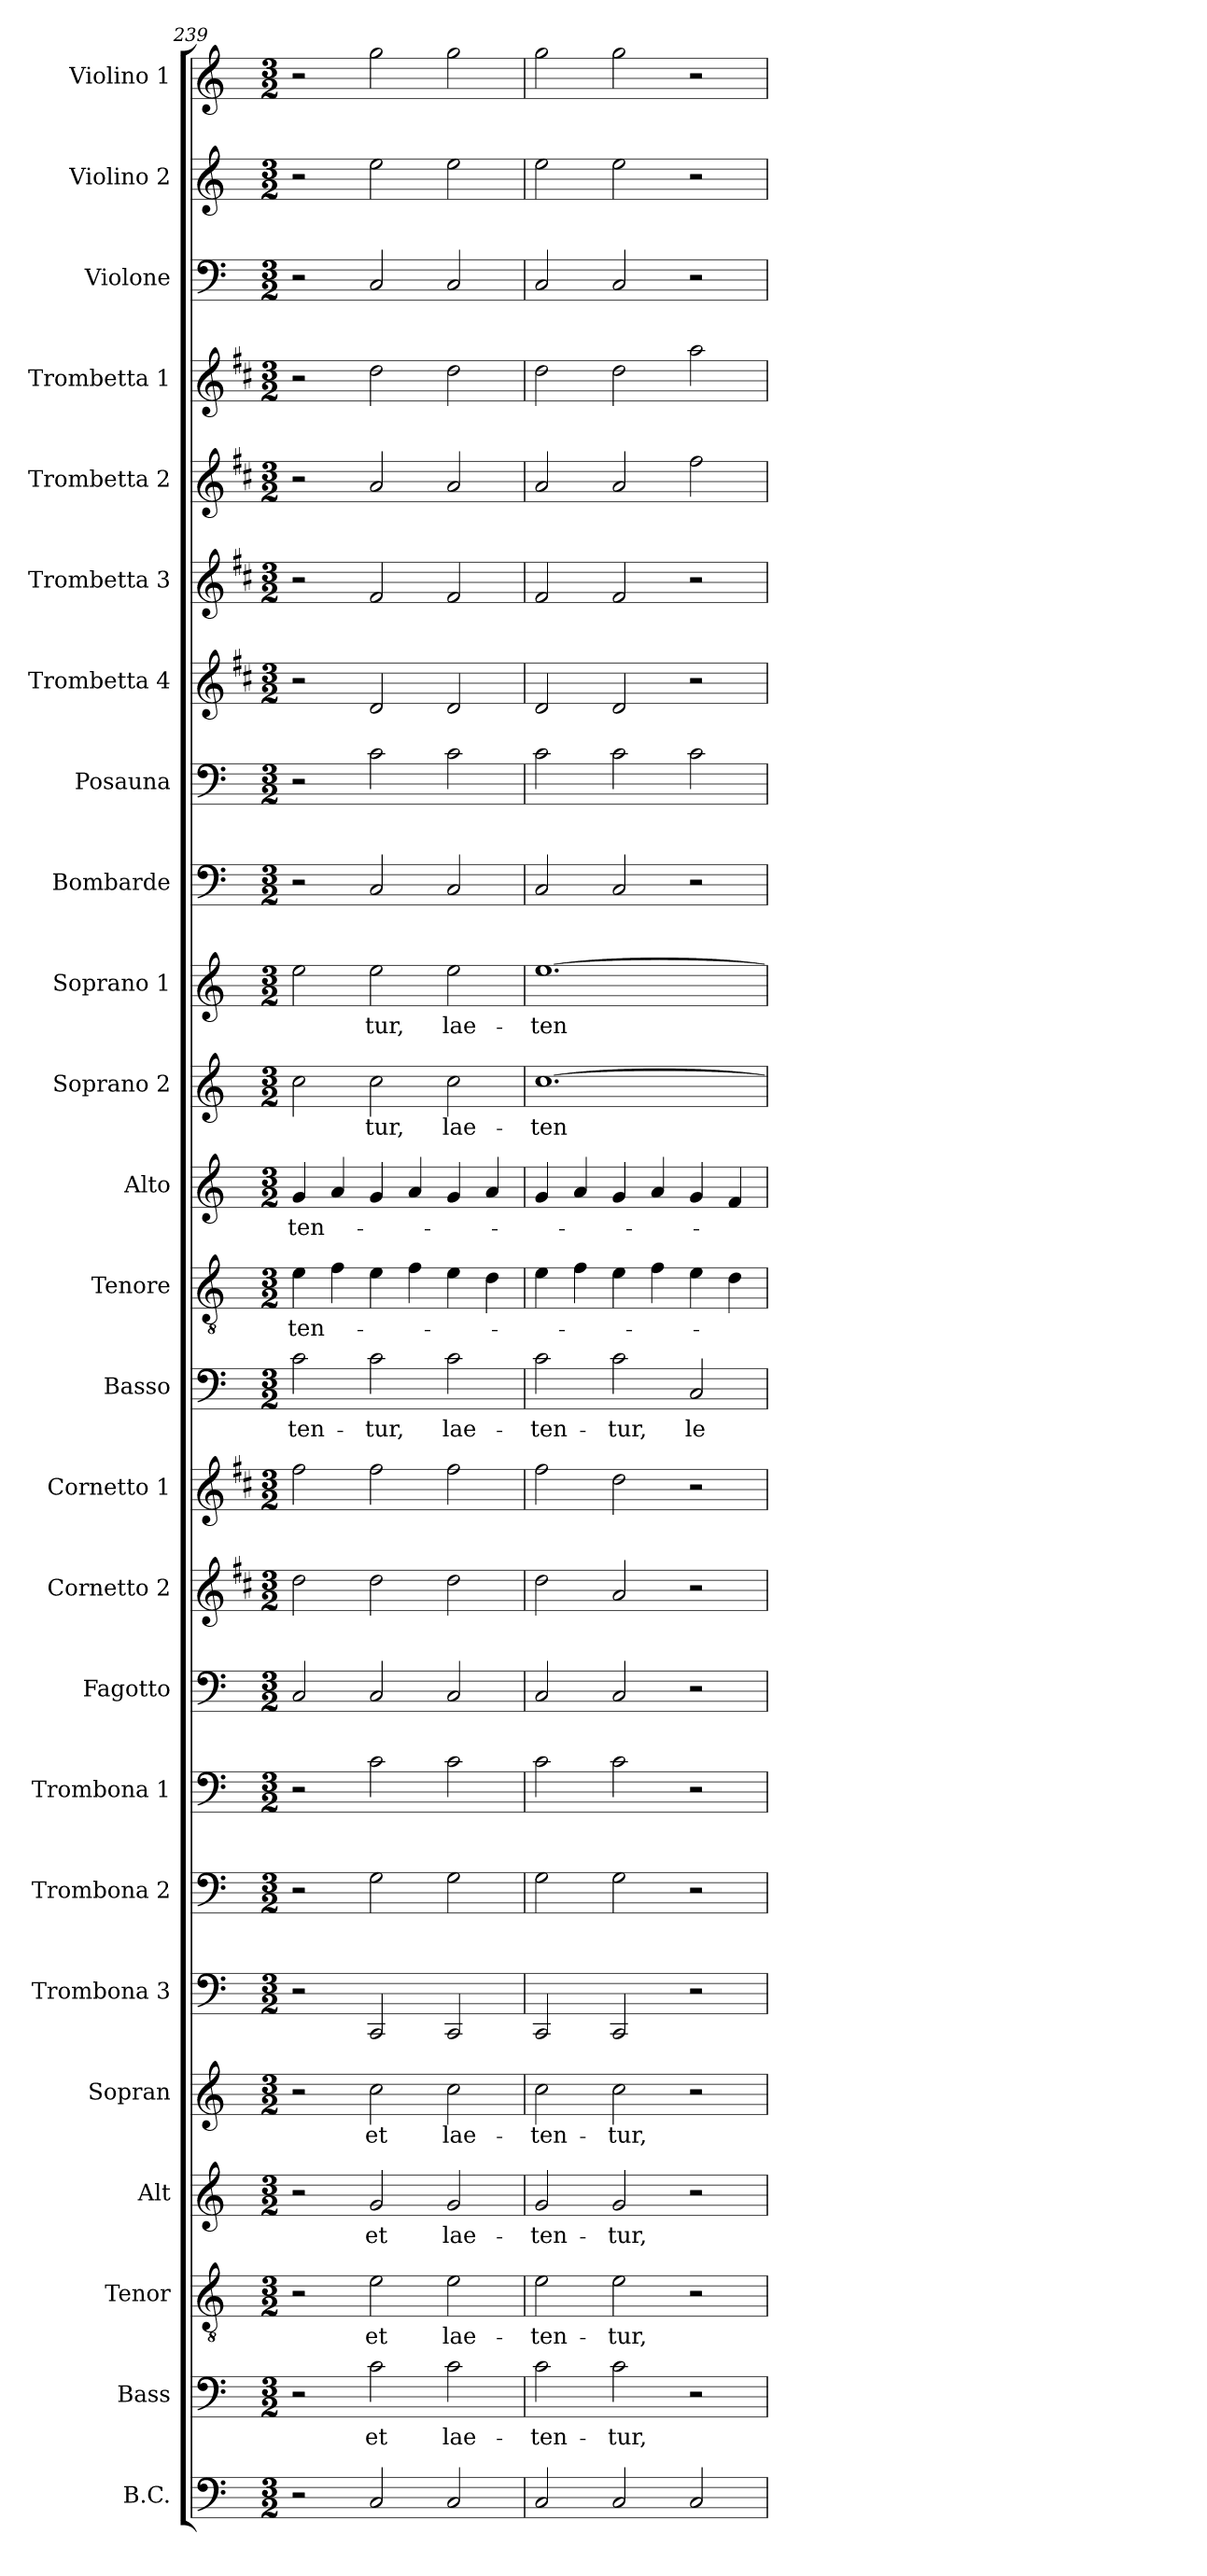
**kern	**kern	**text	**kern	**text	**kern	**text	**kern	**text	**kern	**kern	**kern	**kern	**kern	**kern	**kern	**text	**kern	**text	**kern	**text	**kern	**text	**kern	**text	**kern	**kern	**kern	**kern	**kern	**kern	**kern	**kern	**kern
*part25	*part24	*part24	*part23	*part23	*part22	*part22	*part21	*part21	*part20	*part19	*part18	*part17	*part16	*part15	*part14	*part14	*part13	*part13	*part12	*part12	*part11	*part11	*part10	*part10	*part9	*part8	*part7	*part6	*part5	*part4	*part3	*part2	*part1
*staff25	*staff24	*staff24	*staff23	*staff23	*staff22	*staff22	*staff21	*staff21	*staff20	*staff19	*staff18	*staff17	*staff16	*staff15	*staff14	*staff14	*staff13	*staff13	*staff12	*staff12	*staff11	*staff11	*staff10	*staff10	*staff9	*staff8	*staff7	*staff6	*staff5	*staff4	*staff3	*staff2	*staff1
*I"B.C.	*I"Bass	*	*I"Tenor	*	*I"Alt	*	*I"Sopran	*	*I"Trombona 3	*I"Trombona 2	*I"Trombona 1	*I"Fagotto	*I"Cornetto 2	*I"Cornetto 1	*I"Basso	*	*I"Tenore	*	*I"Alto	*	*I"Soprano 2	*	*I"Soprano 1	*	*I"Bombarde	*I"Posauna	*I"Trombetta 4	*I"Trombetta 3	*I"Trombetta 2	*I"Trombetta 1	*I"Violone	*I"Violino 2	*I"Violino 1
*I'B.C.	*I'B.	*	*I'T.	*	*I'A.	*	*I'S.	*	*I'Tbn. 2	*I'Tbn. 2	*I'Tbn. 1	*I'Fag.	*I'Cor. 2	*I'Cor. 1	*I'B.	*	*I'T.	*	*I'A.	*	*I'S.	*	*I'S.	*	*	*	*	*	*	*	*	*I'Vl. 2	*I'Vl. 1
*clefF4	*clefF4	*	*clefGv2	*	*clefG2	*	*clefG2	*	*clefF4	*clefF4	*clefF4	*clefF4	*clefG2	*clefG2	*clefF4	*	*clefGv2	*	*clefG2	*	*clefG2	*	*clefG2	*	*clefF4	*clefF4	*clefG2	*clefG2	*clefG2	*clefG2	*clefF4	*clefG2	*clefG2
*	*	*	*ITrd7c12	*	*	*	*	*	*	*	*	*	*ITrd1c2	*ITrd1c2	*	*	*ITrd7c12	*	*	*	*	*	*	*	*	*	*ITrd1c2	*ITrd1c2	*ITrd1c2	*ITrd1c2	*	*	*
*k[]	*k[]	*	*k[]	*	*k[]	*	*k[]	*	*k[]	*k[]	*k[]	*k[]	*k[]	*k[]	*k[]	*	*k[]	*	*k[]	*	*k[]	*	*k[]	*	*k[]	*k[]	*k[]	*k[]	*k[]	*k[]	*k[]	*k[]	*k[]
*C:	*C:	*	*C:	*	*C:	*	*C:	*	*C:	*C:	*C:	*C:	*C:	*C:	*C:	*	*C:	*	*C:	*	*C:	*	*C:	*	*C:	*C:	*C:	*C:	*C:	*C:	*C:	*C:	*C:
*M3/2	*M3/2	*	*M3/2	*	*M3/2	*	*M3/2	*	*M3/2	*M3/2	*M3/2	*M3/2	*M3/2	*M3/2	*M3/2	*	*M3/2	*	*M3/2	*	*M3/2	*	*M3/2	*	*M3/2	*M3/2	*M3/2	*M3/2	*M3/2	*M3/2	*M3/2	*M3/2	*M3/2
=239	=239	=239	=239	=239	=239	=239	=239	=239	=239	=239	=239	=239	=239	=239	=239	=239	=239	=239	=239	=239	=239	=239	=239	=239	=239	=239	=239	=239	=239	=239	=239	=239	=239
!	!	!	!	!	!	!	!	!	!	!	!	!	!	!	!	!LO:LY:b:color=#000000	!	!	!	!	!	!	!	!	!	!	!	!	!	!	!	!	!
!	!	!	!	!	!	!	!	!	!	!	!	!	!	!	!	!	!	!LO:LY:b:color=#000000	!	!	!	!	!	!	!	!	!	!	!	!	!	!	!
!	!	!	!	!	!	!	!	!	!	!	!	!	!	!	!	!	!	!	!	!LO:LY:b:color=#000000	!	!	!	!	!	!	!	!	!	!	!	!	!
2r	2r	.	2r	.	2r	.	2r	.	2r	2r	2r	2Ci/	2cci\	2eei\	2ci\	-ten-	4Ei\	-ten-	4gi/	-ten-	2cci\	.	2eei\	.	2r	2r	2r	2r	2r	2r	2r	2r	2r
.	.	.	.	.	.	.	.	.	.	.	.	.	.	.	.	.	4Fi\	.	4ai/	.	.	.	.	.	.	.	.	.	.	.	.	.	.
!	!	!LO:LY:b:color=#000000	!	!	!	!	!	!	!	!	!	!	!	!	!	!	!	!	!	!	!	!	!	!	!	!	!	!	!	!	!	!	!
!	!	!	!	!LO:LY:b:color=#000000	!	!	!	!	!	!	!	!	!	!	!	!	!	!	!	!	!	!	!	!	!	!	!	!	!	!	!	!	!
!	!	!	!	!	!	!LO:LY:b:color=#000000	!	!	!	!	!	!	!	!	!	!	!	!	!	!	!	!	!	!	!	!	!	!	!	!	!	!	!
!	!	!	!	!	!	!	!	!LO:LY:b:color=#000000	!	!	!	!	!	!	!	!	!	!	!	!	!	!	!	!	!	!	!	!	!	!	!	!	!
!	!	!	!	!	!	!	!	!	!	!	!	!	!	!	!	!LO:LY:b:color=#000000	!	!	!	!	!	!	!	!	!	!	!	!	!	!	!	!	!
!	!	!	!	!	!	!	!	!	!	!	!	!	!	!	!	!	!	!	!	!	!	!LO:LY:b:color=#000000	!	!	!	!	!	!	!	!	!	!	!
!	!	!	!	!	!	!	!	!	!	!	!	!	!	!	!	!	!	!	!	!	!	!	!	!LO:LY:b:color=#000000	!	!	!	!	!	!	!	!	!
2Ci/	2ci\	et	2Ei\	et	2gi/	et	2cci\	et	2CCi/	2Gi\	2ci\	2Ci/	2cci\	2eei\	2ci\	-tur,	4Ei\	.	4gi/	.	2cci\	-tur,	2eei\	-tur,	2Ci/	2ci\	2ci/	2ei/	2gi/	2cci\	2Ci/	2eei\	2ggi\
.	.	.	.	.	.	.	.	.	.	.	.	.	.	.	.	.	4Fi\	.	4ai/	.	.	.	.	.	.	.	.	.	.	.	.	.	.
!	!	!LO:LY:b:color=#000000	!	!	!	!	!	!	!	!	!	!	!	!	!	!	!	!	!	!	!	!	!	!	!	!	!	!	!	!	!	!	!
!	!	!	!	!LO:LY:b:color=#000000	!	!	!	!	!	!	!	!	!	!	!	!	!	!	!	!	!	!	!	!	!	!	!	!	!	!	!	!	!
!	!	!	!	!	!	!LO:LY:b:color=#000000	!	!	!	!	!	!	!	!	!	!	!	!	!	!	!	!	!	!	!	!	!	!	!	!	!	!	!
!	!	!	!	!	!	!	!	!LO:LY:b:color=#000000	!	!	!	!	!	!	!	!	!	!	!	!	!	!	!	!	!	!	!	!	!	!	!	!	!
!	!	!	!	!	!	!	!	!	!	!	!	!	!	!	!	!LO:LY:b:color=#000000	!	!	!	!	!	!	!	!	!	!	!	!	!	!	!	!	!
!	!	!	!	!	!	!	!	!	!	!	!	!	!	!	!	!	!	!	!	!	!	!LO:LY:b:color=#000000	!	!	!	!	!	!	!	!	!	!	!
!	!	!	!	!	!	!	!	!	!	!	!	!	!	!	!	!	!	!	!	!	!	!	!	!LO:LY:b:color=#000000	!	!	!	!	!	!	!	!	!
2Ci/	2ci\	lae-	2Ei\	lae-	2gi/	lae-	2cci\	lae-	2CCi/	2Gi\	2ci\	2Ci/	2cci\	2eei\	2ci\	lae-	4Ei\	.	4gi/	.	2cci\	lae-	2eei\	lae-	2Ci/	2ci\	2ci/	2ei/	2gi/	2cci\	2Ci/	2eei\	2ggi\
.	.	.	.	.	.	.	.	.	.	.	.	.	.	.	.	.	4Di\	.	4ai/	.	.	.	.	.	.	.	.	.	.	.	.	.	.
=240	=240	=240	=240	=240	=240	=240	=240	=240	=240	=240	=240	=240	=240	=240	=240	=240	=240	=240	=240	=240	=240	=240	=240	=240	=240	=240	=240	=240	=240	=240	=240	=240	=240
!	!	!LO:LY:b:color=#000000	!	!	!	!	!	!	!	!	!	!	!	!	!	!	!	!	!	!	!	!	!	!	!	!	!	!	!	!	!	!	!
!	!	!	!	!LO:LY:b:color=#000000	!	!	!	!	!	!	!	!	!	!	!	!	!	!	!	!	!	!	!	!	!	!	!	!	!	!	!	!	!
!	!	!	!	!	!	!LO:LY:b:color=#000000	!	!	!	!	!	!	!	!	!	!	!	!	!	!	!	!	!	!	!	!	!	!	!	!	!	!	!
!	!	!	!	!	!	!	!	!LO:LY:b:color=#000000	!	!	!	!	!	!	!	!	!	!	!	!	!	!	!	!	!	!	!	!	!	!	!	!	!
!	!	!	!	!	!	!	!	!	!	!	!	!	!	!	!	!LO:LY:b:color=#000000	!	!	!	!	!	!	!	!	!	!	!	!	!	!	!	!	!
!	!	!	!	!	!	!	!	!	!	!	!	!	!	!	!	!	!	!	!	!	!	!LO:LY:b:color=#000000	!	!	!	!	!	!	!	!	!	!	!
!	!	!	!	!	!	!	!	!	!	!	!	!	!	!	!	!	!	!	!	!	!	!	!	!LO:LY:b:color=#000000	!	!	!	!	!	!	!	!	!
2Ci/	2ci\	-ten-	2Ei\	-ten-	2gi/	-ten-	2cci\	-ten-	2CCi/	2Gi\	2ci\	2Ci/	2cci\	2eei\	2ci\	-ten-	4Ei\	.	4gi/	.	[1.cci	-ten-	[1.eei	-ten-	2Ci/	2ci\	2ci/	2ei/	2gi/	2cci\	2Ci/	2eei\	2ggi\
.	.	.	.	.	.	.	.	.	.	.	.	.	.	.	.	.	4Fi\	.	4ai/	.	.	.	.	.	.	.	.	.	.	.	.	.	.
!	!	!LO:LY:b:color=#000000	!	!	!	!	!	!	!	!	!	!	!	!	!	!	!	!	!	!	!	!	!	!	!	!	!	!	!	!	!	!	!
!	!	!	!	!LO:LY:b:color=#000000	!	!	!	!	!	!	!	!	!	!	!	!	!	!	!	!	!	!	!	!	!	!	!	!	!	!	!	!	!
!	!	!	!	!	!	!LO:LY:b:color=#000000	!	!	!	!	!	!	!	!	!	!	!	!	!	!	!	!	!	!	!	!	!	!	!	!	!	!	!
!	!	!	!	!	!	!	!	!LO:LY:b:color=#000000	!	!	!	!	!	!	!	!	!	!	!	!	!	!	!	!	!	!	!	!	!	!	!	!	!
!	!	!	!	!	!	!	!	!	!	!	!	!	!	!	!	!LO:LY:b:color=#000000	!	!	!	!	!	!	!	!	!	!	!	!	!	!	!	!	!
2Ci/	2ci\	-tur,	2Ei\	-tur,	2gi/	-tur,	2cci\	-tur,	2CCi/	2Gi\	2ci\	2Ci/	2gi/	2cci\	2ci\	-tur,	4Ei\	.	4gi/	.	.	.	.	.	2Ci/	2ci\	2ci/	2ei/	2gi/	2cci\	2Ci/	2eei\	2ggi\
.	.	.	.	.	.	.	.	.	.	.	.	.	.	.	.	.	4Fi\	.	4ai/	.	.	.	.	.	.	.	.	.	.	.	.	.	.
!	!	!	!	!	!	!	!	!	!	!	!	!	!	!	!	!LO:LY:b:color=#000000	!	!	!	!	!	!	!	!	!	!	!	!	!	!	!	!	!
2Ci/	2r	.	2r	.	2r	.	2r	.	2r	2r	2r	2r	2r	2r	2Ci/	le-	4Ei\	.	4gi/	.	.	.	.	.	2r	2ci\	2r	2r	2eei\	2ggi\	2r	2r	2r
.	.	.	.	.	.	.	.	.	.	.	.	.	.	.	.	.	4Di\	.	4fi/	.	.	.	.	.	.	.	.	.	.	.	.	.	.
=	=	=	=	=	=	=	=	=	=	=	=	=	=	=	=	=	=	=	=	=	=	=	=	=	=	=	=	=	=	=	=	=	=
*-	*-	*-	*-	*-	*-	*-	*-	*-	*-	*-	*-	*-	*-	*-	*-	*-	*-	*-	*-	*-	*-	*-	*-	*-	*-	*-	*-	*-	*-	*-	*-	*-	*-
